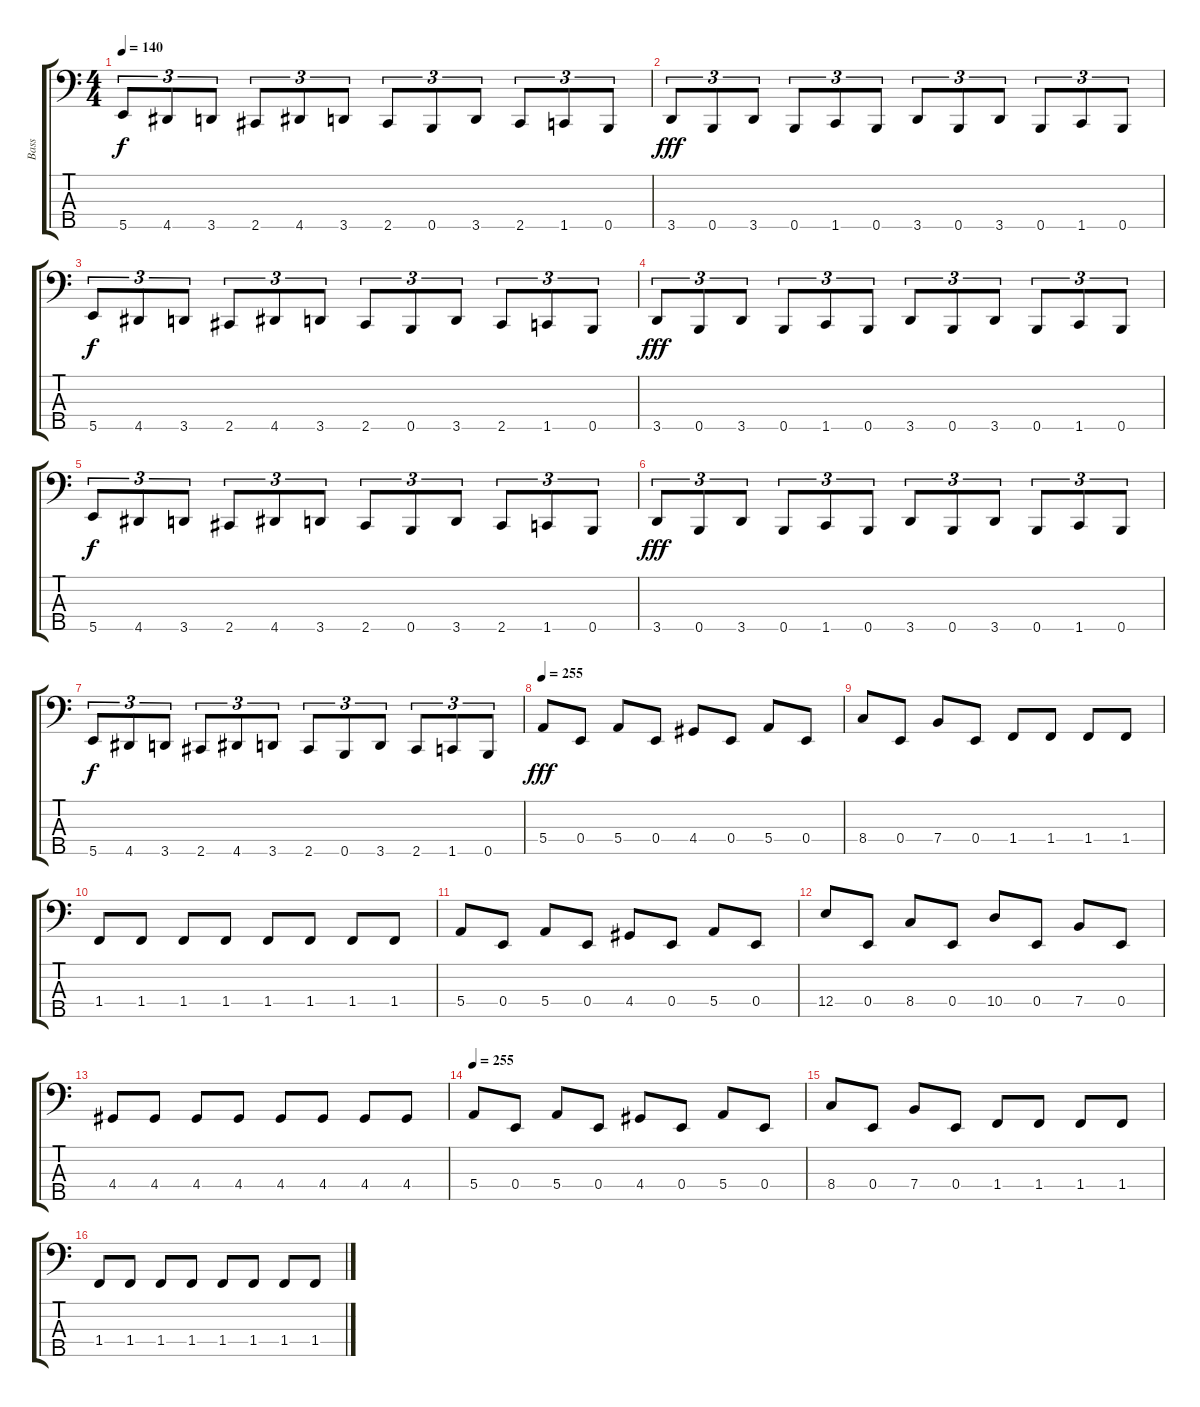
\track ("Bass" "Bass") {instrument electricbassfinger}
\staff {score tabs}
\tuning (G2 D2 A1 E1 B0) {hide}
\ts (4 4)
\tempo 140
\clef f4
\ks c
5.5.8{tu (3 2) dy f} 4.5.8{tu (3 2)} 3.5.8{tu (3 2)} 2.5.8{tu (3 2)} 4.5.8{tu (3 2)} 3.5.8{tu (3 2)} 2.5.8{tu (3 2)} 0.5.8{tu (3 2)} 3.5.8{tu (3 2)} 2.5.8{tu (3 2)} 1.5.8{tu (3 2)} 0.5.8{tu (3 2)} |
3.5.8{tu (3 2) dy fff} 0.5.8{tu (3 2)} 3.5.8{tu (3 2)} 0.5.8{tu (3 2)} 1.5.8{tu (3 2)} 0.5.8{tu (3 2)} 3.5.8{tu (3 2)} 0.5.8{tu (3 2)} 3.5.8{tu (3 2)} 0.5.8{tu (3 2)} 1.5.8{tu (3 2)} 0.5.8{tu (3 2)} |
5.5.8{tu (3 2) dy f} 4.5.8{tu (3 2)} 3.5.8{tu (3 2)} 2.5.8{tu (3 2)} 4.5.8{tu (3 2)} 3.5.8{tu (3 2)} 2.5.8{tu (3 2)} 0.5.8{tu (3 2)} 3.5.8{tu (3 2)} 2.5.8{tu (3 2)} 1.5.8{tu (3 2)} 0.5.8{tu (3 2)} |
3.5.8{tu (3 2) dy fff} 0.5.8{tu (3 2)} 3.5.8{tu (3 2)} 0.5.8{tu (3 2)} 1.5.8{tu (3 2)} 0.5.8{tu (3 2)} 3.5.8{tu (3 2)} 0.5.8{tu (3 2)} 3.5.8{tu (3 2)} 0.5.8{tu (3 2)} 1.5.8{tu (3 2)} 0.5.8{tu (3 2)} |
5.5.8{tu (3 2) dy f} 4.5.8{tu (3 2)} 3.5.8{tu (3 2)} 2.5.8{tu (3 2)} 4.5.8{tu (3 2)} 3.5.8{tu (3 2)} 2.5.8{tu (3 2)} 0.5.8{tu (3 2)} 3.5.8{tu (3 2)} 2.5.8{tu (3 2)} 1.5.8{tu (3 2)} 0.5.8{tu (3 2)} |
3.5.8{tu (3 2) dy fff} 0.5.8{tu (3 2)} 3.5.8{tu (3 2)} 0.5.8{tu (3 2)} 1.5.8{tu (3 2)} 0.5.8{tu (3 2)} 3.5.8{tu (3 2)} 0.5.8{tu (3 2)} 3.5.8{tu (3 2)} 0.5.8{tu (3 2)} 1.5.8{tu (3 2)} 0.5.8{tu (3 2)} |
5.5.8{tu (3 2) dy f} 4.5.8{tu (3 2)} 3.5.8{tu (3 2)} 2.5.8{tu (3 2)} 4.5.8{tu (3 2)} 3.5.8{tu (3 2)} 2.5.8{tu (3 2)} 0.5.8{tu (3 2)} 3.5.8{tu (3 2)} 2.5.8{tu (3 2)} 1.5.8{tu (3 2)} 0.5.8{tu (3 2)} |
\tempo 255
5.4.8{dy fff} 0.4.8 5.4.8 0.4.8 4.4.8 0.4.8 5.4.8 0.4.8 |
8.4.8 0.4.8 7.4.8 0.4.8 1.4.8 1.4.8 1.4.8 1.4.8 |
1.4.8 1.4.8 1.4.8 1.4.8 1.4.8 1.4.8 1.4.8 1.4.8 |
5.4.8 0.4.8 5.4.8 0.4.8 4.4.8 0.4.8 5.4.8 0.4.8 |
12.4.8 0.4.8 8.4.8 0.4.8 10.4.8 0.4.8 7.4.8 0.4.8 |
4.4.8 4.4.8 4.4.8 4.4.8 4.4.8 4.4.8 4.4.8 4.4.8 |
\tempo 255
5.4.8 0.4.8 5.4.8 0.4.8 4.4.8 0.4.8 5.4.8 0.4.8 |
8.4.8 0.4.8 7.4.8 0.4.8 1.4.8 1.4.8 1.4.8 1.4.8 |
1.4.8 1.4.8 1.4.8 1.4.8 1.4.8 1.4.8 1.4.8 1.4.8
